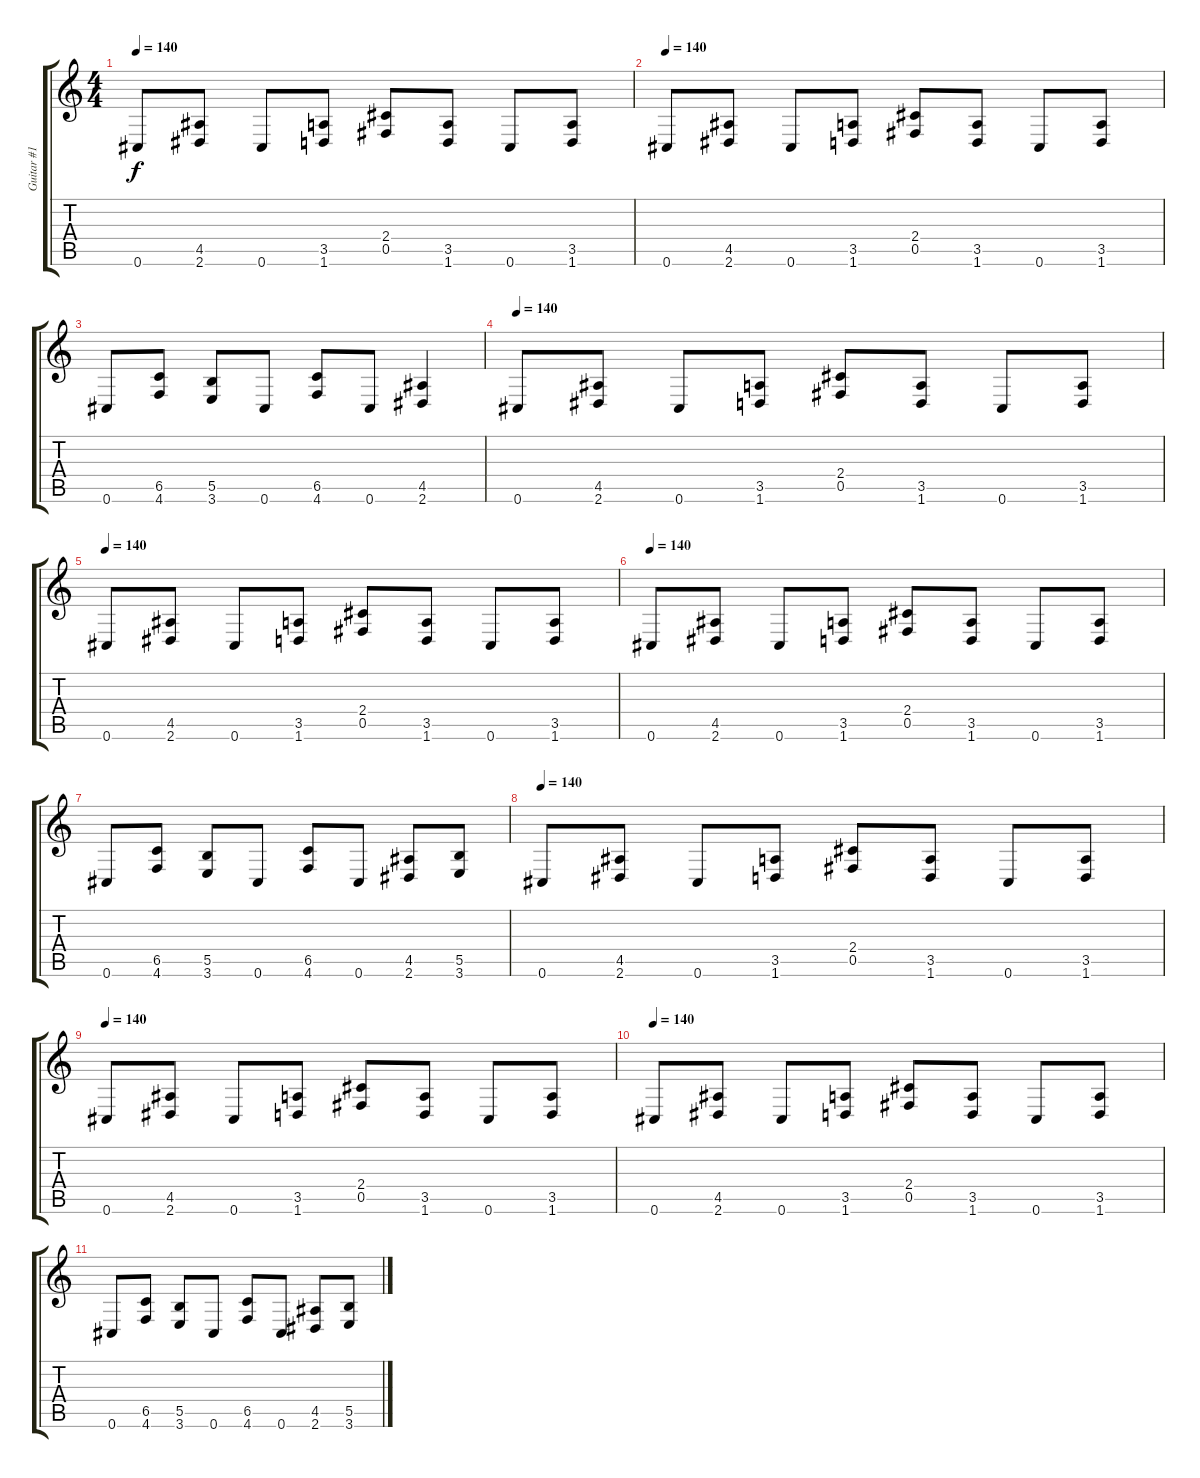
\track ("Guitar #1" "Guitar #1") {instrument distortionguitar}
\staff {score tabs}
\tuning (Db4 Ab3 E3 B2 Gb2 Db2) {hide}
\ts (4 4)
\tempo 140
\clef g2
\ks c
0.6.8{dy f} (4.5 2.6).8 0.6.8 (3.5 1.6).8 (2.4 0.5).8 (3.5 1.6).8 0.6.8 (3.5 1.6).8 |
\tempo 140
0.6.8 (4.5 2.6).8 0.6.8 (3.5 1.6).8 (2.4 0.5).8 (3.5 1.6).8 0.6.8 (3.5 1.6).8 |
0.6.8 (6.5 4.6).8 (5.5 3.6).8 0.6.8 (6.5 4.6).8 0.6.8 (4.5 2.6).4 |
\tempo 140
0.6.8 (4.5 2.6).8 0.6.8 (3.5 1.6).8 (2.4 0.5).8 (3.5 1.6).8 0.6.8 (3.5 1.6).8 |
\tempo 140
0.6.8 (4.5 2.6).8 0.6.8 (3.5 1.6).8 (2.4 0.5).8 (3.5 1.6).8 0.6.8 (3.5 1.6).8 |
\tempo 140
0.6.8 (4.5 2.6).8 0.6.8 (3.5 1.6).8 (2.4 0.5).8 (3.5 1.6).8 0.6.8 (3.5 1.6).8 |
0.6.8 (6.5 4.6).8 (5.5 3.6).8 0.6.8 (6.5 4.6).8 0.6.8 (4.5 2.6).8 (5.5 3.6).8 |
\tempo 140
0.6.8{volume 12} (4.5 2.6).8 0.6.8 (3.5 1.6).8 (2.4 0.5).8 (3.5 1.6).8 0.6.8 (3.5 1.6).8 |
\tempo 140
0.6.8{volume 8} (4.5 2.6).8 0.6.8 (3.5 1.6).8 (2.4 0.5).8 (3.5 1.6).8 0.6.8 (3.5 1.6).8 |
\tempo 140
0.6.8{volume 0} (4.5 2.6).8 0.6.8 (3.5 1.6).8 (2.4 0.5).8 (3.5 1.6).8 0.6.8 (3.5 1.6).8 |
0.6.8 (6.5 4.6).8 (5.5 3.6).8 0.6.8 (6.5 4.6).8 0.6.8 (4.5 2.6).8 (5.5 3.6).8
